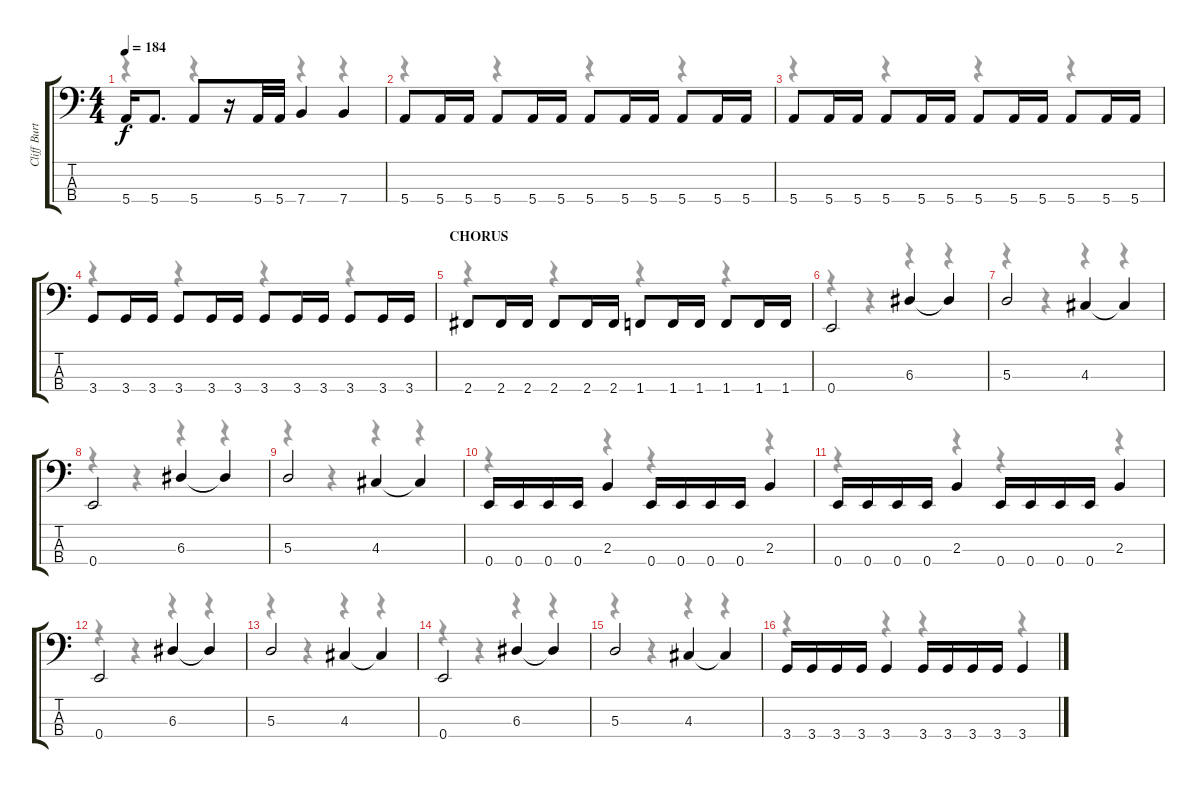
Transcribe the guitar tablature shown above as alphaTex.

\track ("Cliff Burton" "Cliff Burt") {instrument electricbassfinger}
\staff {score tabs}
\tuning (G2 D2 A1 E1) {hide}
\voice
\ts (4 4)
\tempo 184
\clef f4
\ks c
5.4.16{dy f} 5.4.8{d} 5.4.8 r.16 5.4.32 5.4.32 7.4.4 7.4.4 |
5.4.8 5.4.16 5.4.16 5.4.8 5.4.16 5.4.16 5.4.8 5.4.16 5.4.16 5.4.8 5.4.16 5.4.16 |
5.4.8 5.4.16 5.4.16 5.4.8 5.4.16 5.4.16 5.4.8 5.4.16 5.4.16 5.4.8 5.4.16 5.4.16 |
3.4.8 3.4.16 3.4.16 3.4.8 3.4.16 3.4.16 3.4.8 3.4.16 3.4.16 3.4.8 3.4.16 3.4.16 |
\section ("" "CHORUS")
2.4.8 2.4.16 2.4.16 2.4.8 2.4.16 2.4.16 1.4.8 1.4.16 1.4.16 1.4.8 1.4.16 1.4.16 |
0.4.2 6.3.4 6.3{t}.4 |
5.3.2 4.3.4 4.3{t}.4 |
0.4.2 6.3.4 6.3{t}.4 |
5.3.2 4.3.4 4.3{t}.4 |
0.4.16 0.4.16 0.4.16 0.4.16 2.3.4 0.4.16 0.4.16 0.4.16 0.4.16 2.3.4 |
0.4.16 0.4.16 0.4.16 0.4.16 2.3.4 0.4.16 0.4.16 0.4.16 0.4.16 2.3.4 |
0.4.2 6.3.4 6.3{t}.4 |
5.3.2 4.3.4 4.3{t}.4 |
0.4.2 6.3.4 6.3{t}.4 |
5.3.2 4.3.4 4.3{t}.4 |
3.4.16 3.4.16 3.4.16 3.4.16 3.4.4 3.4.16 3.4.16 3.4.16 3.4.16 3.4.4
\voice
\clef f4
\ottava regular
\simile none
\ks c
r.4{dy f} r.4 r.4 r.4 |
r.4 r.4 r.4 r.4 |
r.4 r.4 r.4 r.4 |
r.4 r.4 r.4 r.4 |
r.4 r.4 r.4 r.4 |
r.4 r.4 r.4 r.4 |
r.4 r.4 r.4 r.4 |
r.4 r.4 r.4 r.4 |
r.4 r.4 r.4 r.4 |
r.4 r.4 r.4 r.4 |
r.4 r.4 r.4 r.4 |
r.4 r.4 r.4 r.4 |
r.4 r.4 r.4 r.4 |
r.4 r.4 r.4 r.4 |
r.4 r.4 r.4 r.4 |
r.4 r.4 r.4 r.4
